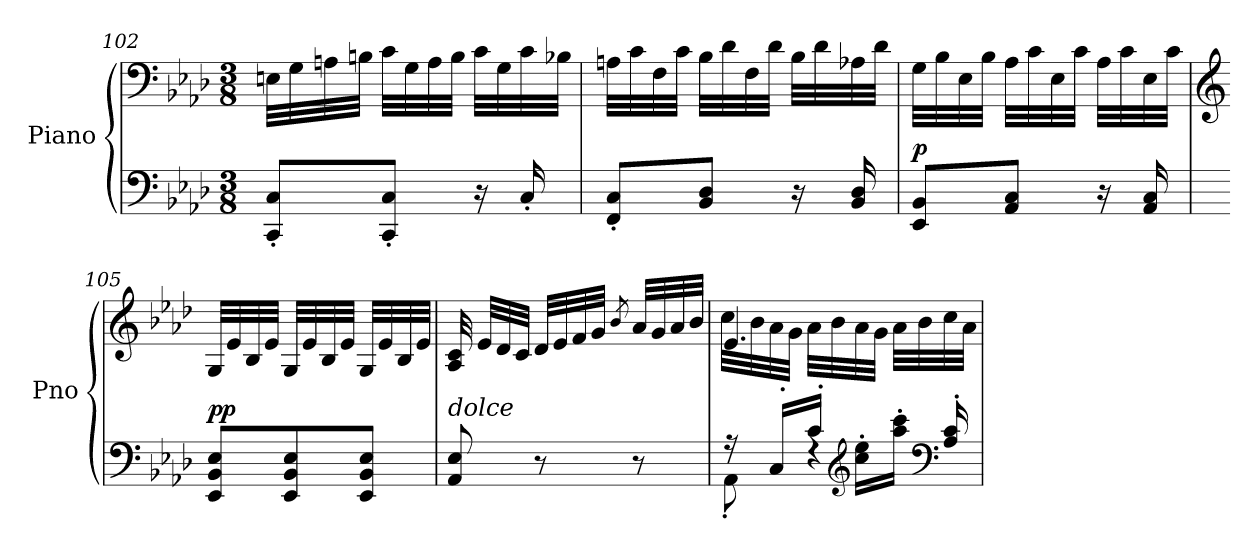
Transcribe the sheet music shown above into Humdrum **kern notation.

**kern	**kern	**dynam
*part1	*part1	*part1
*staff2	*staff1	*staff1/2
*I"Piano	*	*
*I'Pno	*	*
*clefF4	*clefF4	*
*k[b-e-a-d-]	*k[b-e-a-d-]	*
*M3/8	*M3/8	*
=102	=102	=102
8CC/' 8C/'L	32En\LLL	.
.	32G\	.
.	32An\	.
.	32Bn\JJJ	.
8CC/' 8C/'J	32c\LLL	.
.	32G\	.
.	32A\	.
.	32B\JJJ	.
16r	32c\LLL	.
.	32G\	.
16C'/	32c\	.
.	32B-X\JJJ	.
=103	=103	=103
8FF/' 8C/'L	32An\LLL	.
.	32c\	.
.	32F\	.
.	32c\JJJ	.
8BB-/ 8D-/J	32B-\LLL	.
.	32d-\	.
.	32F\	.
.	32d-\JJJ	.
16r	32B-\LLL	.
.	32d-\	.
16BB-/ 16D-/	32A-X\	.
.	32d-\JJJ	.
!!LO:LB:g=z
=104	=104	=104
!	!	!LO:DY:a=2
8EE-/ 8BB-/L	32G\LLL	p
.	32B-\	.
.	32E-\	.
.	32B-\JJJ	.
8AA-/ 8C/J	32A-\LLL	.
.	32c\	.
.	32E-\	.
.	32c\JJJ	.
16r	32A-\LLL	.
.	32c\	.
16AA-/ 16C/	32E-\	.
.	32c\JJJ	.
=105	=105	=105
*	*clefG2	*
!	!	!LO:DY:a=2
8EE-/ 8BB-/ 8E-/L	32G/LLL	pp
.	32e-/	.
.	32B-/	.
.	32e-/JJJ	.
8EE-/ 8BB-/ 8E-/	32G/LLL	.
.	32e-/	.
.	32B-/	.
.	32e-/JJJ	.
8EE-/ 8BB-/ 8E-/J	32G/LLL	.
.	32e-/	.
.	32B-/	.
.	32e-/JJJ	.
=106	=106	=106
!LO:TX:a:i:t=dolce	!	!
8AA-/ 8E-/	32A-/ 32c/	.
.	32e-/LLL	.
.	32d-/	.
.	32c/JJJ	.
8r	32d-/LLL	.
.	32e-/	.
.	32f/	.
.	32g/JJJ	.
.	8qb-/	.
8r	32a-/LLL	.
.	32g/	.
.	32a-/	.
.	32b-/JJJ	.
!!LO:LB:g=z
=107	=107	=107
*^	*^	*
16r	8AA-'\	4.e-/	32cc\LLL	.
.	.	.	32b-\	.
16C'/LL	.	.	32a-\	.
.	.	.	32g\JJJ	.
16c'/JJ	4rF	.	32a-\LLL	.
.	.	.	32b-\	.
*clefG2	*	*	*	*
16cc\' 16ee-\'LL	.	.	32a-\	.
.	.	.	32g\JJJ	.
16aa-\' 16ccc\'JJ	.	.	32a-\LLL	.
.	.	.	32b-\	.
*clefF4	*	*	*	*
16A-/' 16c/'	.	.	32cc\	.
.	.	.	32a-\JJJ	.
*v	*v	*	*	*
*	*v	*v	*
=	=	=
*-	*-	*-
